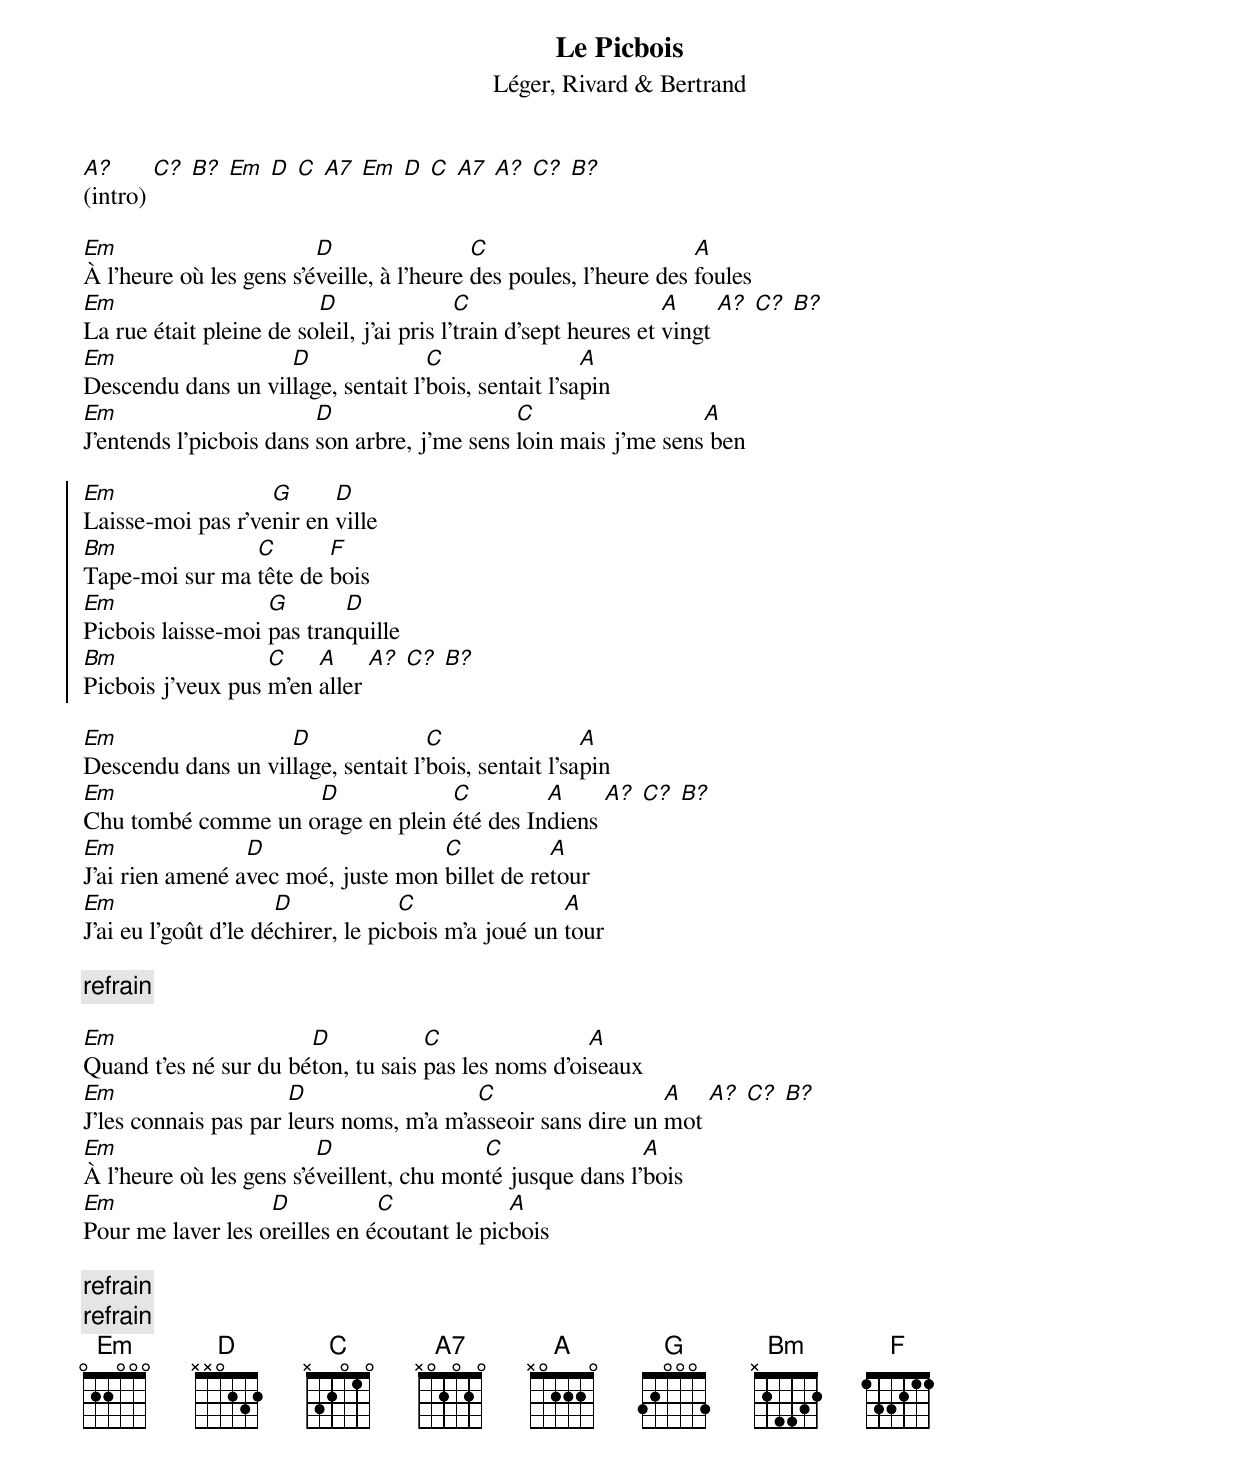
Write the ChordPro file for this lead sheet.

{title:Le Picbois}
{st:Léger, Rivard & Bertrand}
[A?](intro) [C?] [B?] [Em] [D] [C] [A7] [Em] [D] [C] [A7] [A?] [C?] [B?]

[Em]À l'heure où les gens s'é[D]veille, à l'heure [C]des poules, l'heure des [A]foules
[Em]La rue était pleine de so[D]leil, j'ai pris l'[C]train d'sept heures et [A]vingt [A?] [C?] [B?]
[Em]Descendu dans un vil[D]lage, sentait l'[C]bois, sentait l'sa[A]pin
[Em]J'entends l'picbois dans [D]son arbre, j'me sens [C]loin mais j'me sens[A] ben

{soc}
[Em]Laisse-moi pas r've[G]nir en [D]ville
[Bm]Tape-moi sur ma [C]tête de [F]bois
[Em]Picbois laisse-moi [G]pas tran[D]quille
[Bm]Picbois j'veux pus [C]m'en [A]aller [A?] [C?] [B?]
{eoc}

[Em]Descendu dans un vil[D]lage, sentait l'[C]bois, sentait l'sa[A]pin
[Em]Chu tombé comme un o[D]rage en plein [C]été des In[A]diens [A?] [C?] [B?]
[Em]J'ai rien amené a[D]vec moé, juste mon [C]billet de re[A]tour
[Em]J'ai eu l'goût d'le dé[D]chirer, le pic[C]bois m'a joué un [A]tour

{comment: refrain}

[Em]Quand t'es né sur du bé[D]ton, tu sais [C]pas les noms d'oi[A]seaux
[Em]J'les connais pas par [D]leurs noms, m'a m'a[C]sseoir sans dire un [A]mot [A?] [C?] [B?]
[Em]À l'heure où les gens s'é[D]veillent, chu mon[C]té jusque dans l'[A]bois
[Em]Pour me laver les o[D]reilles en é[C]coutant le pic[A]bois

{comment: refrain}
{comment: refrain}
